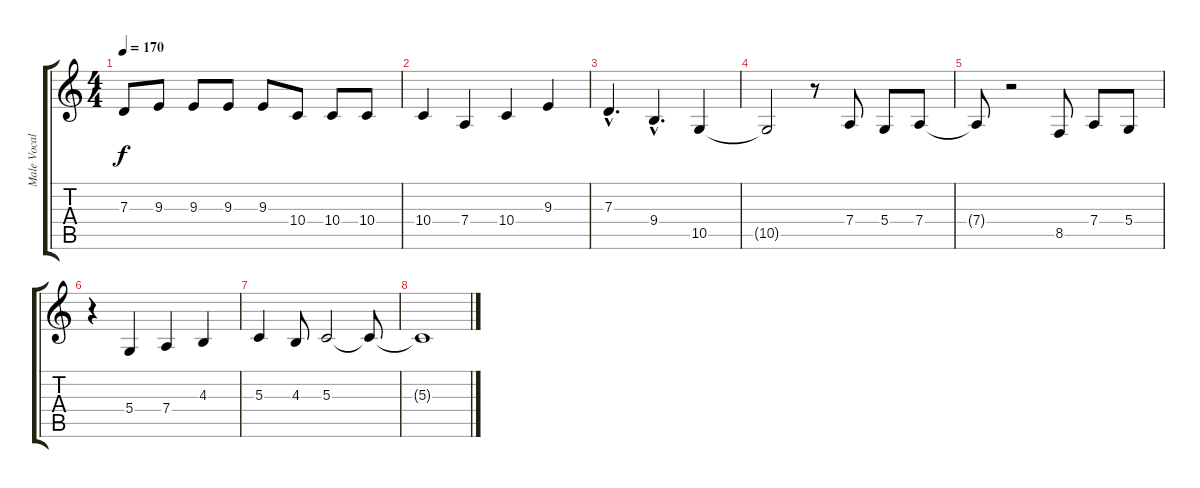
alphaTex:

\track ("Male Vocals" "Male Vocal") {instrument cello}
\staff {score tabs}
\tuning (E4 B3 G3 D3 A2 E2) {hide}
\ts (4 4)
\tempo 170
\clef g2
\ks c
7.3{t}.8{dy f} 9.3.8 9.3.8 9.3.8 9.3.8 10.4.8 10.4.8 10.4.8 |
10.4.4 7.4.4 10.4.4 9.3.4 |
7.3{hac}.4{d} 9.4{hac}.4{d} 10.5.4 |
10.5{t}.2 r.8 7.4.8 5.4.8 7.4.8 |
7.4{t}.8 r.2 8.5.8 7.4.8 5.4.8 |
r.4 5.4.4 7.4.4 4.3.4 |
5.3.4 4.3.8 5.3.2 5.3{t}.8 |
5.3{t}.1
